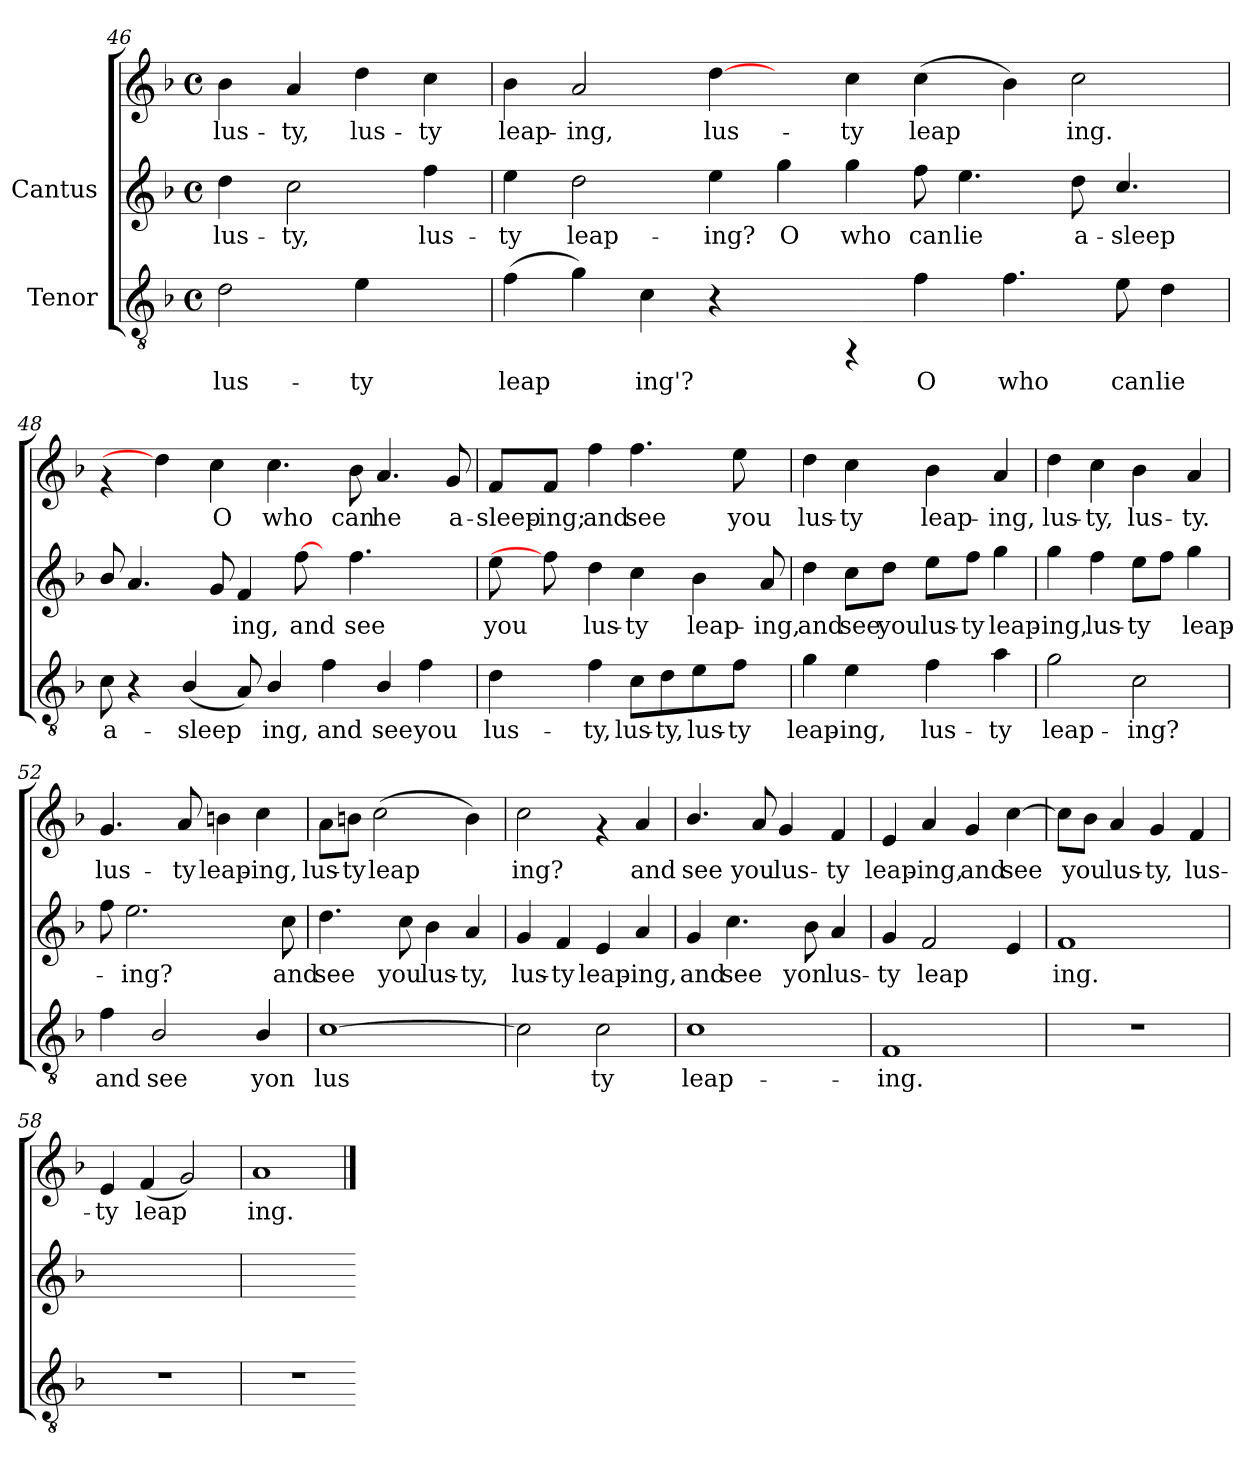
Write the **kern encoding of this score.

**kern	**text	**kern	**text	**kern	**text
*part2	*part2	*part1	*part1	*part1	*part1
*staff3	*staff3	*staff2	*staff2	*staff1	*staff1
*I"Tenor	*	*I"Cantus	*	*	*
*clefGv2	*	*clefG2	*	*clefG2	*
*k[b-]	*	*k[b-]	*	*k[b-]	*
*F:	*	*F:	*	*F:	*
*M4/4	*	*M4/4	*	*M4/4	*
*met(c)	*	*met(c)	*	*met(c)	*
=46	=46	=46	=46	=46	=46
!	!LO:LY:b:cj	!	!LO:LY:b:cj	!	!LO:LY:b:cj
2d\	lus-	4dd\	lus-	4b-\	lus-
!	!	!	!LO:LY:b:cj	!	!LO:LY:b:cj
.	.	2cc\	-ty,	4a/	-ty,
!	!LO:LY:b:cj	!	!	!	!LO:LY:b:cj
4e\	-ty	.	.	4dd\	lus-
!	!	!	!LO:LY:b:cj	!	!LO:LY:b:cj
4ryy	.	4ff\	lus-	4cc\	-ty
!!LO:LB:g=z
=47	=47	=47	=47	=47	=47
!	!LO:LY:b:cj	!	!LO:LY:b:cj	!	!LO:LY:b:cj
(>4f\	leap-	4ee\	ty	4b-\	-leap-
!	!LO:LY:b:cj	!	!LO:LY:b:cj	!	!LO:LY:b:cj
4g\)	-	2dd\	leap-	2a/	-ing,
!	!LO:LY:b:cj	!	!	!	!
4c\	ing'?	.	.	.	.
!	!	!	!LO:LY:b:cj	!	!LO:LY:b:cj
4r	.	4ee\	-ing?	[4dd\	lus-
!	!	!	!LO:LY:b:cj	!	!
4ryy	.	4gg\	O	4ryy	.
!	!	!	!LO:LY:b:cj	!	!LO:LY:b:cj
4rFF	.	4gg\	who	4cc\	-ty
!	!LO:LY:b:cj	!	!LO:LY:b:cj	!	!LO:LY:b:cj
4f\	O	8ff\	can	(>4cc\	leap-
!	!	!	!LO:LY:b:cj	!	!
.	.	4.ee\	lie	.	.
!	!LO:LY:b:cj	!	!	!	!LO:LY:b:cj
4.f\	who	.	.	4b-\)	-
!	!	!	!LO:LY:b:cj	!	!LO:LY:b:cj
.	.	8dd\	a-	2cc\	ing.
!	!LO:LY:b:cj	!	!LO:LY:b:cj	!	!
8e\	can	4.cc/	-sleep-	.	.
!	!LO:LY:b:cj	!	!	!	!
4d\	lie	.	.	.	.
=48	=48	=48	=48	=48	=48
!	!LO:LY:b:cj	!	!	!	!
8c\	a-	8b-/	.	4rf	.
4r	.	4.a/	.	.	.
.	.	.	.	4dd\]	.
!	!LO:LY:b:cj	!	!	!	!
(<4B-/	-sleep-	.	.	.	.
!	!	!	!LO:LY:b:cj	!	!LO:LY:b:cj
.	.	8g/	-	4cc\	-O
!	!LO:LY:b:cj	!	!LO:LY:b:cj	!	!
8A/)	--	4f/	ing,	.	.
!	!LO:LY:b:cj	!	!	!	!LO:LY:b:cj
4B-/	-ing,	.	.	4.cc\	who
!	!	!	!LO:LY:b:cj	!	!
.	.	[8ff\	and	.	.
!	!LO:LY:b:cj	!	!	!	!
4f\	and	8ryy	.	.	.
!	!	!	!LO:LY:b:cj	!	!LO:LY:b:cj
.	.	4.ff\	see	8b-\	can
!	!LO:LY:b:cj	!	!	!	!LO:LY:b:cj
4B-/	see	.	.	4.a/	he
!	!LO:LY:b:cj	!	!	!	!
4f\	you	4ryy	.	.	.
!	!	!	!	!	!LO:LY:b:cj
.	.	.	.	8g/	a-
!!LO:PB:g=z
=49	=49	=49	=49	=49	=49
!	!LO:LY:b:cj	!	!LO:LY:b:cj	!	!LO:LY:b:cj
4d\	lus-	8ee\	you	8f/L	sleep-
!	!	!	!	!	!LO:LY:b:cj
.	.	8ff\]	.	8f/J	-ing;
!	!LO:LY:b:cj	!	!LO:LY:b:cj	!	!LO:LY:b:cj
4f\	-ty,	4dd\	lus-	4ff\	and
!	!LO:LY:b:cj	!	!LO:LY:b:cj	!	!LO:LY:b:cj
8c\L	lus-	4cc\	-ty	4.ff\	see
!	!LO:LY:b:cj	!	!	!	!
8d\	-ty,	.	.	.	.
!	!LO:LY:b:cj	!	!LO:LY:b:cj	!	!
8e\	lus-	4b-\	leap-	.	.
!	!LO:LY:b:cj	!	!	!	!LO:LY:b:cj
8f\J	-ty	.	.	8ee\	you
!	!	!	!LO:LY:b:cj	!	!
8ryy	.	8a/	-ing,	8ryy	.
=50	=50	=50	=50	=50	=50
!	!LO:LY:b:cj	!	!LO:LY:b:cj	!	!LO:LY:b:cj
4g\	leap-	4dd\	and	4dd\	lus-
!	!LO:LY:b:cj	!	!LO:LY:b:cj	!	!LO:LY:b:cj
4e\	-ing,	8cc\L	see	4cc\	-ty
!	!	!	!LO:LY:b:cj	!	!
.	.	8dd\J	you	.	.
!	!LO:LY:b:cj	!	!LO:LY:b:cj	!	!LO:LY:b:cj
4f\	lus-	8ee\L	lus-	4b-\	leap-
!	!	!	!LO:LY:b:cj	!	!
.	.	8ff\J	-ty	.	.
!	!LO:LY:b:cj	!	!LO:LY:b:cj	!	!LO:LY:b:cj
4a\	-ty	4gg\	leap-	4a/	-ing,
=51	=51	=51	=51	=51	=51
!	!LO:LY:b:cj	!	!LO:LY:b:cj	!	!LO:LY:b:cj
2g\	leap-	4gg\	ing,	4dd\	-lus-
!	!	!	!LO:LY:b:cj	!	!LO:LY:b:cj
.	.	4ff\	lus-	4cc\	-ty,
!	!LO:LY:b:cj	!	!LO:LY:b:cj	!	!LO:LY:b:cj
2c\	-ing?	8ee\L	-ty	4b-\	lus-
!	!	!	!LO:LY:b:cj	!	!
.	.	8ff\J	.	.	.
!	!	!	!LO:LY:b:cj	!	!LO:LY:b:cj
.	.	4gg\	leap-	4a/	-ty.
=52	=52	=52	=52	=52	=52
!	!LO:LY:b:cj	!	!LO:LY:b:cj	!	!LO:LY:b:cj
4f\	and	8ff\	.	4.g/	-lus-
!	!	!	!LO:LY:b:cj	!	!
.	.	2.ee\	ing?	.	.
!	!LO:LY:b:cj	!	!	!	!
2B-/	see	.	.	.	.
!	!	!	!	!	!LO:LY:b:cj
.	.	.	.	8a/	-ty
!	!	!	!	!	!LO:LY:b:cj
.	.	.	.	4bn\	leap-
!	!LO:LY:b:cj	!	!	!	!LO:LY:b:cj
4B-/	yon	.	.	4cc\	-ing,
!	!	!	!LO:LY:b:cj	!	!
.	.	8cc\	and	.	.
!!LO:LB:g=z
=53	=53	=53	=53	=53	=53
!	!LO:LY:b:cj	!	!LO:LY:b:cj	!	!LO:LY:b:cj
[>1c	lus-	4.dd\	-see	8a\L	lus-
!	!	!	!	!	!LO:LY:b:cj
.	.	.	.	8bn\J	-ty
!	!	!	!	!	!LO:LY:b:cj
.	.	.	.	(>2cc\	leap-
!	!	!	!LO:LY:b:cj	!	!
.	.	8cc\	you	.	.
!	!	!	!LO:LY:b:cj	!	!
.	.	4b-\	lus-	.	.
!	!	!	!LO:LY:b:cj	!	!LO:LY:b:cj
.	.	4a/	-ty,	4b\)	--
=54	=54	=54	=54	=54	=54
!	!LO:LY:b:cj	!	!LO:LY:b:cj	!	!LO:LY:b:cj
2c\]	-	4g/	lus-	2cc\	ing?
!	!	!	!LO:LY:b:cj	!	!
.	.	4f/	-ty	.	.
!	!LO:LY:b:cj	!	!LO:LY:b:cj	!	!
2c\	ty	4e/	leap-	4rf	.
!	!	!	!LO:LY:b:cj	!	!LO:LY:b:cj
.	.	4a/	-ing,	4a/	and
=55	=55	=55	=55	=55	=55
!	!LO:LY:b:cj	!	!LO:LY:b:cj	!	!LO:LY:b:cj
1c	leap-	4g/	and	4.b-/	see
!	!	!	!LO:LY:b:cj	!	!
.	.	4.cc\	see	.	.
!	!	!	!	!	!LO:LY:b:cj
.	.	.	.	8a/	you
!	!	!	!	!	!LO:LY:b:cj
.	.	.	.	4g/	lus-
!	!	!	!LO:LY:b:cj	!	!
.	.	8b-\	yon	.	.
!	!	!	!LO:LY:b:cj	!	!LO:LY:b:cj
.	.	4a/	lus-	4f/	-ty
=56	=56	=56	=56	=56	=56
!	!LO:LY:b:cj	!	!LO:LY:b:cj	!	!LO:LY:b:cj
1F	-ing.	4g/	ty	4e/	-leap-
!	!	!	!LO:LY:b:cj	!	!LO:LY:b:cj
.	.	2f/	leap-	4a/	-ing,
!	!	!	!	!	!LO:LY:b:cj
.	.	.	.	4g/	and
!	!	!	!LO:LY:b:cj	!	!LO:LY:b:cj
.	.	4e/	--	[>4cc\	see
!!LO:LB:g=z
=57	=57	=57	=57	=57	=57
!	!	!	!LO:LY:b:cj	!	!LO:LY:b:cj
1r	.	1f	-ing.	8cc\L]	-
!	!	!	!	!	!LO:LY:b:cj
.	.	.	.	8b-\J	you
!	!	!	!	!	!LO:LY:b:cj
.	.	.	.	4a/	lus-
!	!	!	!	!	!LO:LY:b:cj
.	.	.	.	4g/	-ty,
!	!	!	!	!	!LO:LY:b:cj
.	.	.	.	4f/	lus-
=58	=58	=58	=58	=58	=58
!	!	!	!	!	!LO:LY:b:cj
1r	.	1ryy	.	4e/	ty
!	!	!	!	!	!LO:LY:b:cj
.	.	.	.	(<4f/	leap-
!	!	!	!	!	!LO:LY:b:cj
.	.	.	.	2g/)	--
=59	=59	=59	=59	=59	=59
!	!	!	!	!	!LO:LY:b:cj
1r	.	1ryy	.	1a	-ing.
=	==	==	==	==	==
*-	*-	*-	*-	*-	*-
